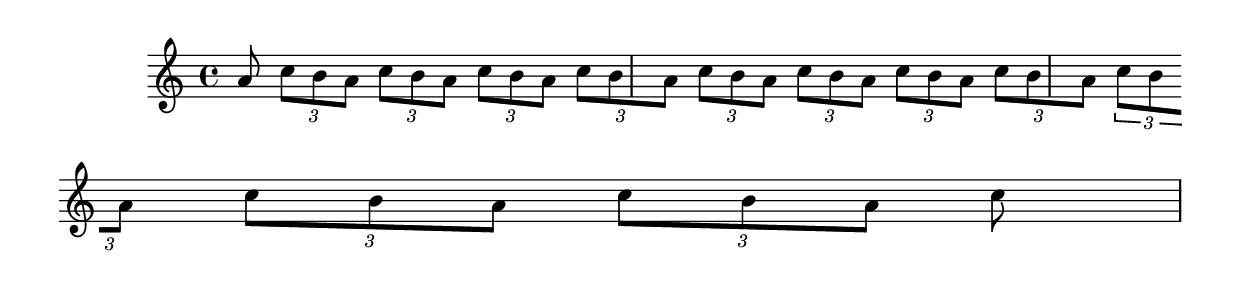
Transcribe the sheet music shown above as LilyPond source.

%% Do not edit this file; it is auto-generated from LSR http://lsr.dsi.unimi.it
%% This file is in the public domain.
\version "2.11.38"

\header {
  lsrtags = "rhythms"
 texidoc = "
This artificial example shows how both manual and automatic line breaks
may be permitted to within a beamed tuplet. Note that such off-beat
tuplets have to be beamed manually.
" }
% begin verbatim
\layout {
  \context {
    \Voice
    % Permit line breaks within tuplets
    \remove "Forbid_line_break_engraver"
    % Allow beams to be broken at line breaks
    \override Beam #'breakable = ##t
  }
}
\relative c'' {
  a8
  \repeat unfold 8 { \times 2/3 { c[ b a] } }
  % Insert a manual line break within a tuplet
  \times 2/3 { c[ b \bar "" \break a] }
  \repeat unfold 2 { \times 2/3 { c[ b a] } }
  c8
}
